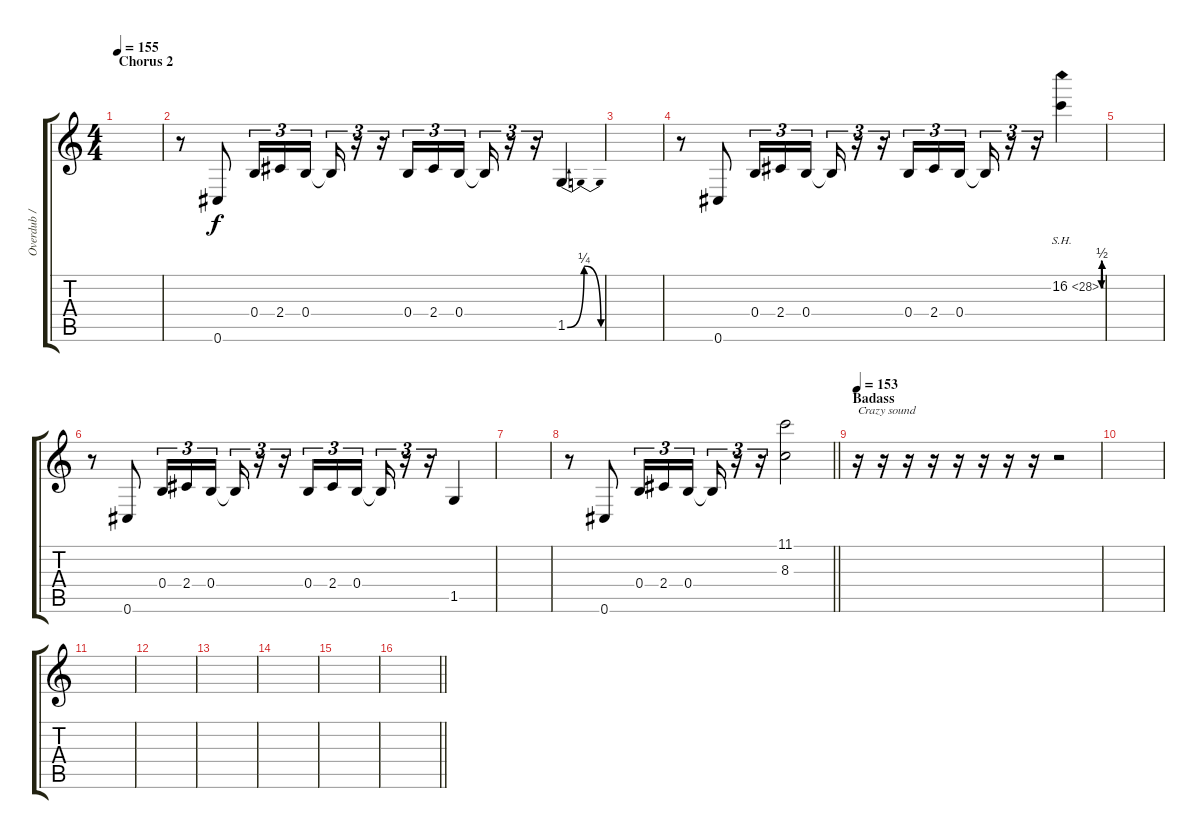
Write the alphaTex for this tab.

\track ("Overdub / Effects" "Overdub / ") {instrument distortionguitar}
\staff {score tabs}
\tuning (Db4 Ab3 E3 B2 Gb2 Db2) {hide}
\ts (4 4)
\section ("" "Chorus 2")
\tempo 155
\clef g2
\ks c
|
r.8 0.6.8 0.4.16{tu (3 2)} 2.4.16{tu (3 2)} 0.4.16{tu (3 2)} 0.4{t}.16{tu (3 2)} r.16{tu (3 2)} r.16{tu (3 2)} 0.4.16{tu (3 2)} 2.4.16{tu (3 2)} 0.4.16{tu (3 2)} 0.4{t}.16{tu (3 2)} r.16{tu (3 2)} r.16{tu (3 2)} 1.5{be (bendrelease 0 0 30 1 30 1 60 0)}.4 |
|
r.8 0.6.8 0.4.16{tu (3 2)} 2.4.16{tu (3 2)} 0.4.16{tu (3 2)} 0.4{t}.16{tu (3 2)} r.16{tu (3 2)} r.16{tu (3 2)} 0.4.16{tu (3 2)} 2.4.16{tu (3 2)} 0.4.16{tu (3 2)} 0.4{t}.16{tu (3 2)} r.16{tu (3 2)} r.16{tu (3 2)} 16.2{be (custom 0 0 30 0 45 2 55 2 60 0) sh 12}.4 |
|
r.8 0.6.8 0.4.16{tu (3 2)} 2.4.16{tu (3 2)} 0.4.16{tu (3 2)} 0.4{t}.16{tu (3 2)} r.16{tu (3 2)} r.16{tu (3 2)} 0.4.16{tu (3 2)} 2.4.16{tu (3 2)} 0.4.16{tu (3 2)} 0.4{t}.16{tu (3 2)} r.16{tu (3 2)} r.16{tu (3 2)} 1.5.4 |
|
\barLineRight lightlight
r.8 0.6.8 0.4.16{tu (3 2)} 2.4.16{tu (3 2)} 0.4.16{tu (3 2)} 0.4{t}.16{tu (3 2)} r.16{tu (3 2)} r.16{tu (3 2)} (11.1 8.3).2{volume 16 instrument reversecymbal} |
\section ("" "Badass")
\tempo 153
r.16{txt "Crazy sound"} r.16 r.16 r.16 r.16 r.16 r.16 r.16 r.2{volume 10 instrument distortionguitar} |
|
|
|
|
|
|
\barLineRight lightlight
